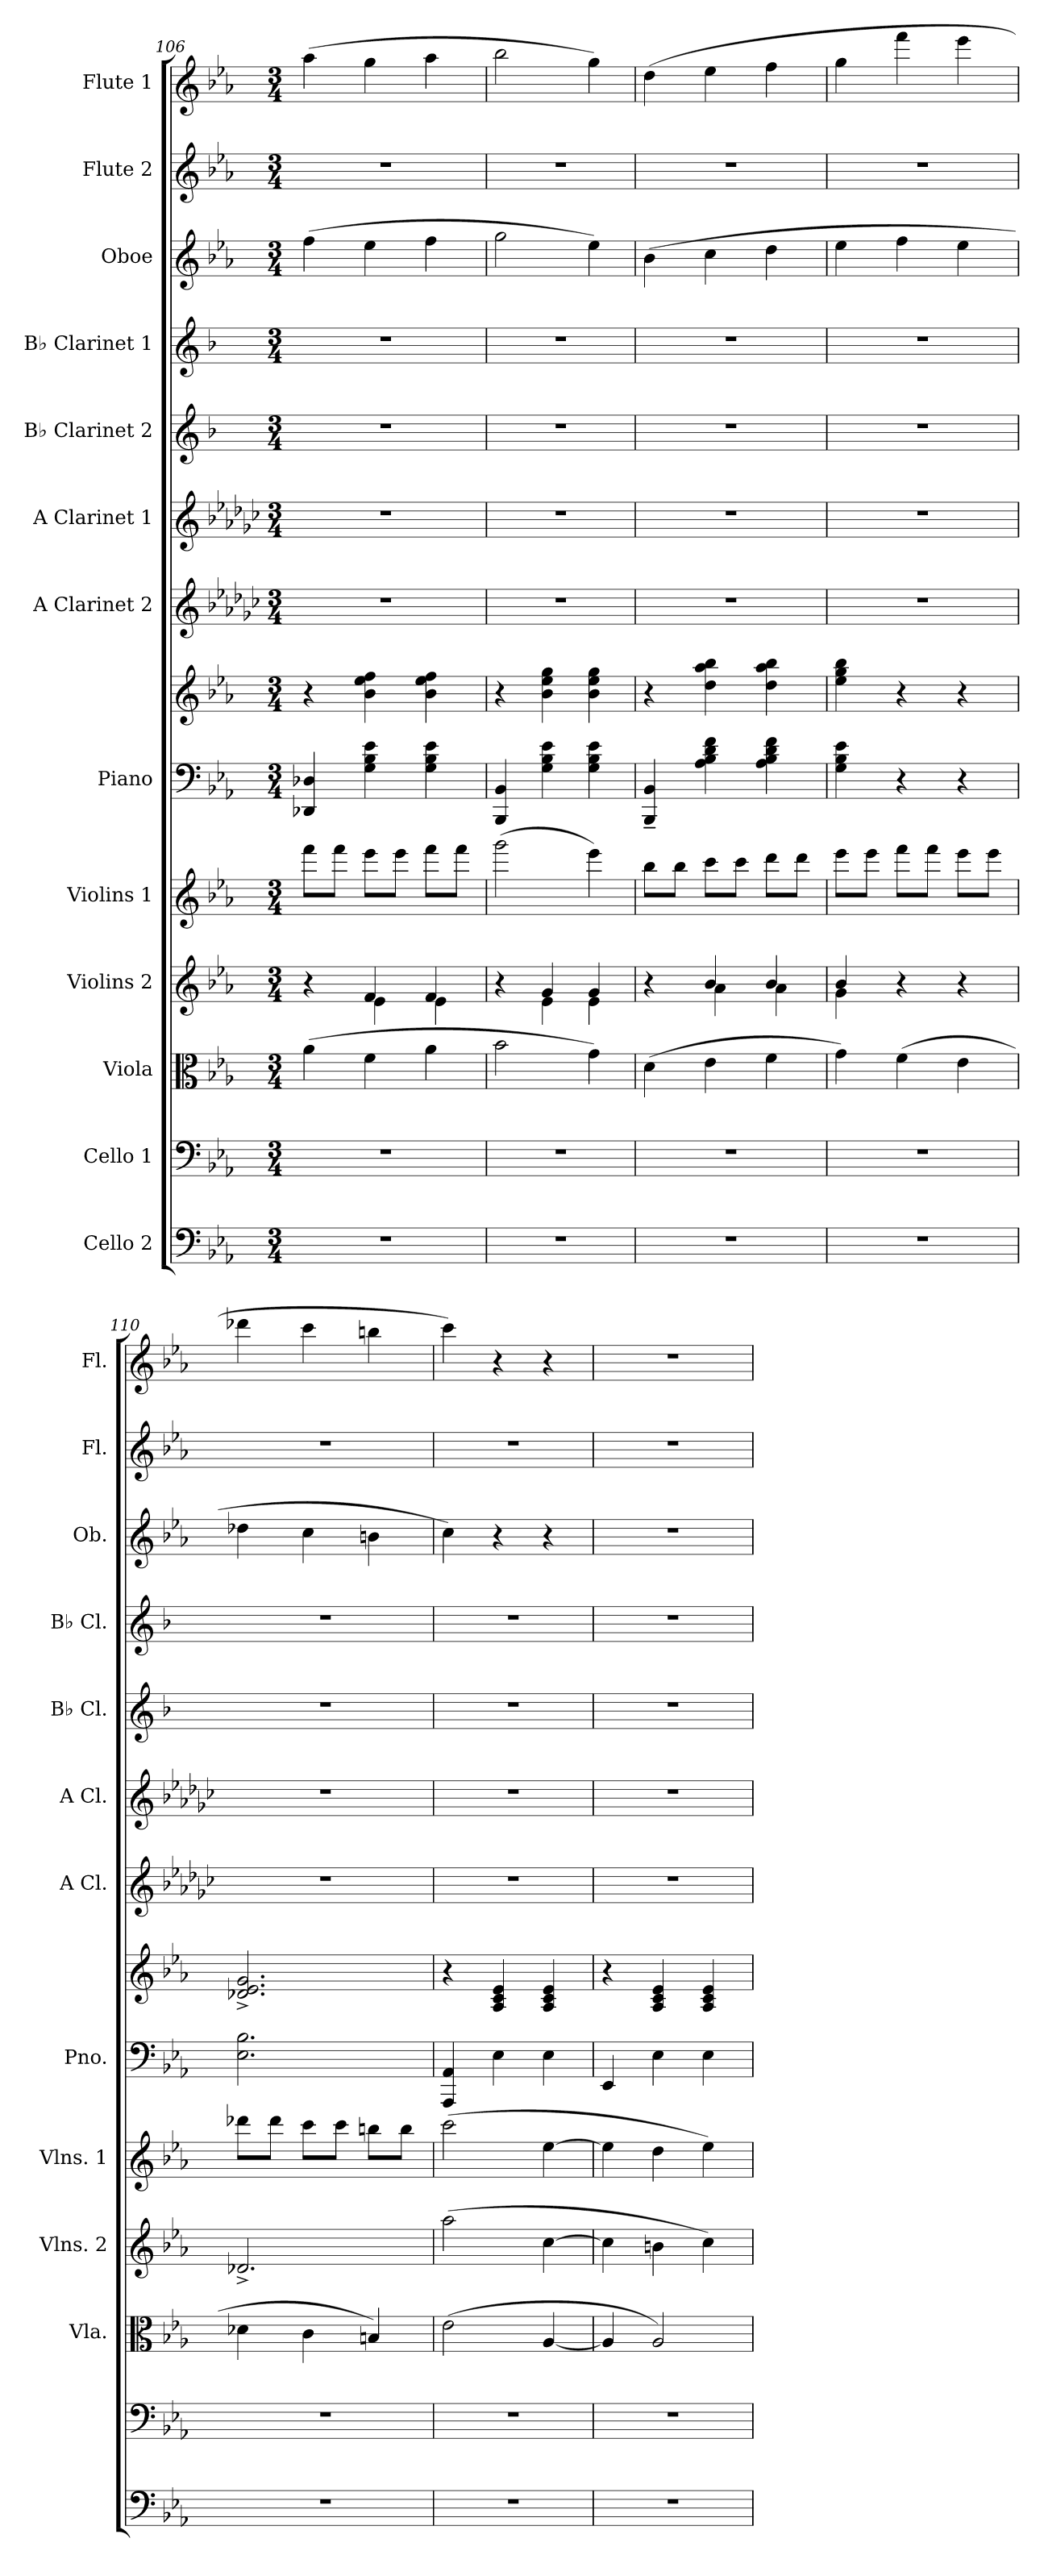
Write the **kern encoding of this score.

**kern	**kern	**kern	**kern	**kern	**kern	**kern	**kern	**kern	**kern	**kern	**kern	**kern	**kern
*part13	*part12	*part11	*part10	*part9	*part8	*part8	*part7	*part6	*part5	*part4	*part3	*part2	*part1
*staff14	*staff13	*staff12	*staff11	*staff10	*staff9	*staff8	*staff7	*staff6	*staff5	*staff4	*staff3	*staff2	*staff1
*I"Cello 2	*I"Cello 1	*I"Viola	*I"Violins 2	*I"Violins 1	*I"Piano	*	*I"A Clarinet 2	*I"A Clarinet 1	*I"B♭ Clarinet 2	*I"B♭ Clarinet 1	*I"Oboe	*I"Flute 2	*I"Flute 1
*	*	*I'Vla.	*I'Vlns. 2	*I'Vlns. 1	*I'Pno.	*	*I'A Cl.	*I'A Cl.	*I'B♭ Cl.	*I'B♭ Cl.	*I'Ob.	*I'Fl.	*I'Fl.
*clefF4	*clefF4	*clefC3	*clefG2	*clefG2	*clefF4	*clefG2	*clefG2	*clefG2	*clefG2	*clefG2	*clefG2	*clefG2	*clefG2
*	*	*	*	*	*	*	*ITrd2c3	*ITrd2c3	*ITrd1c2	*ITrd1c2	*	*	*
*k[b-e-a-]	*k[b-e-a-]	*k[b-e-a-]	*k[b-e-a-]	*k[b-e-a-]	*k[b-e-a-]	*k[b-e-a-]	*k[b-e-a-]	*k[b-e-a-]	*k[b-e-a-]	*k[b-e-a-]	*k[b-e-a-]	*k[b-e-a-]	*k[b-e-a-]
*E-:	*E-:	*E-:	*E-:	*E-:	*E-:	*E-:	*E-:	*E-:	*E-:	*E-:	*E-:	*E-:	*E-:
*M3/4	*M3/4	*M3/4	*M3/4	*M3/4	*M3/4	*M3/4	*M3/4	*M3/4	*M3/4	*M3/4	*M3/4	*M3/4	*M3/4
=106	=106	=106	=106	=106	=106	=106	=106	=106	=106	=106	=106	=106	=106
*	*	*	*^	*	*	*	*	*	*	*	*	*	*
2.r	2.r	(4a-\	4r	4ryy	8fff\L	4DD-X/ 4D-X/	4r	2.r	2.r	2.r	2.r	(4ff\	2.r	(4aa-\
.	.	.	.	.	8fff\J	.	.	.	.	.	.	.	.	.
.	.	4f\	4f/	4e-\	8eee-\L	4G\ 4B-\ 4e-\	4b-\ 4ee-\ 4ff\	.	.	.	.	4ee-\	.	4gg\
.	.	.	.	.	8eee-\J	.	.	.	.	.	.	.	.	.
.	.	4a-\	4f/	4e-\	8fff\L	4G\ 4B-\ 4e-\	4b-\ 4ee-\ 4ff\	.	.	.	.	4ff\	.	4aa-\
.	.	.	.	.	8fff\J	.	.	.	.	.	.	.	.	.
=107	=107	=107	=107	=107	=107	=107	=107	=107	=107	=107	=107	=107	=107	=107
2.r	2.r	2b-\	4r	4ryy	(2ggg\	4BBB-/ 4BB-/	4r	2.r	2.r	2.r	2.r	2gg\	2.r	2bb-\
.	.	.	4g/	4e-\	.	4G\ 4B-\ 4e-\	4b-\ 4ee-\ 4gg\	.	.	.	.	.	.	.
.	.	4g\)	4g/	4e-\	4eee-\)	4G\ 4B-\ 4e-\	4b-\ 4ee-\ 4gg\	.	.	.	.	4ee-\)	.	4gg\)
=108	=108	=108	=108	=108	=108	=108	=108	=108	=108	=108	=108	=108	=108	=108
2.r	2.r	(4d\	4r	4ryy	8bb-\L	4BBB-/~ 4BB-/~	4r	2.r	2.r	2.r	2.r	(4b-\	2.r	(4dd\
.	.	.	.	.	8bb-\J	.	.	.	.	.	.	.	.	.
.	.	4e-\	4b-/	4a-\	8ccc\L	4A-\ 4B-\ 4d\ 4f\	4dd\ 4aa-\ 4bb-\	.	.	.	.	4cc\	.	4ee-\
.	.	.	.	.	8ccc\J	.	.	.	.	.	.	.	.	.
.	.	4f\	4b-/	4a-\	8ddd\L	4A-\ 4B-\ 4d\ 4f\	4dd\ 4aa-\ 4bb-\	.	.	.	.	4dd\	.	4ff\
.	.	.	.	.	8ddd\J	.	.	.	.	.	.	.	.	.
=109	=109	=109	=109	=109	=109	=109	=109	=109	=109	=109	=109	=109	=109	=109
2.r	2.r	4g\)	4b-/	4g\	8eee-\L	4G\ 4B-\ 4e-\	4ee-\ 4gg\ 4bb-\	2.r	2.r	2.r	2.r	4ee-\	2.r	4gg\
.	.	.	.	.	8eee-\J	.	.	.	.	.	.	.	.	.
.	.	(4f\	4r	2ryy	8fff\L	4r	4r	.	.	.	.	4ff\	.	4fff\
.	.	.	.	.	8fff\J	.	.	.	.	.	.	.	.	.
.	.	4e-\	4r	.	8eee-\L	4r	4r	.	.	.	.	4ee-\	.	4eee-\
.	.	.	.	.	8eee-\J	.	.	.	.	.	.	.	.	.
*	*	*	*v	*v	*	*	*	*	*	*	*	*	*	*
=110	=110	=110	=110	=110	=110	=110	=110	=110	=110	=110	=110	=110	=110
2.r	2.r	4d-X\	2.d-X^/	8ddd-X\L	2.E-\ 2.B-\	2.d-X/^ 2.e-/^ 2.g/^	2.r	2.r	2.r	2.r	4dd-X\	2.r	4ddd-X\
.	.	.	.	8ddd-\J	.	.	.	.	.	.	.	.	.
.	.	4c\	.	8ccc\L	.	.	.	.	.	.	4cc\	.	4ccc\
.	.	.	.	8ccc\J	.	.	.	.	.	.	.	.	.
.	.	4Bn/)	.	8bbn\L	.	.	.	.	.	.	4bn\	.	4bbn\
.	.	.	.	8bb\J	.	.	.	.	.	.	.	.	.
!!LO:PB:g=z
=111	=111	=111	=111	=111	=111	=111	=111	=111	=111	=111	=111	=111	=111
2.r	2.r	(2e-\	(2aa-\	(2ccc\	4AAA-/ 4AA-/	4r	2.r	2.r	2.r	2.r	4cc\)	2.r	4ccc\)
.	.	.	.	.	4E-\	4A-/ 4c/ 4e-/	.	.	.	.	4r	.	4r
.	.	[4A-/	[4cc\	[4ee-\	4E-\	4A-/ 4c/ 4e-/	.	.	.	.	4r	.	4r
=112	=112	=112	=112	=112	=112	=112	=112	=112	=112	=112	=112	=112	=112
2.r	2.r	4A-/]	4cc\]	4ee-\]	4EE-/	4r	2.r	2.r	2.r	2.r	2.r	2.r	2.r
.	.	2A-/)	4bn\	4dd\	4E-\	4A-/ 4c/ 4e-/	.	.	.	.	.	.	.
.	.	.	4cc\)	4ee-\)	4E-\	4A-/ 4c/ 4e-/	.	.	.	.	.	.	.
=	=	=	=	=	=	=	=	=	=	=	=	=	=
*-	*-	*-	*-	*-	*-	*-	*-	*-	*-	*-	*-	*-	*-
